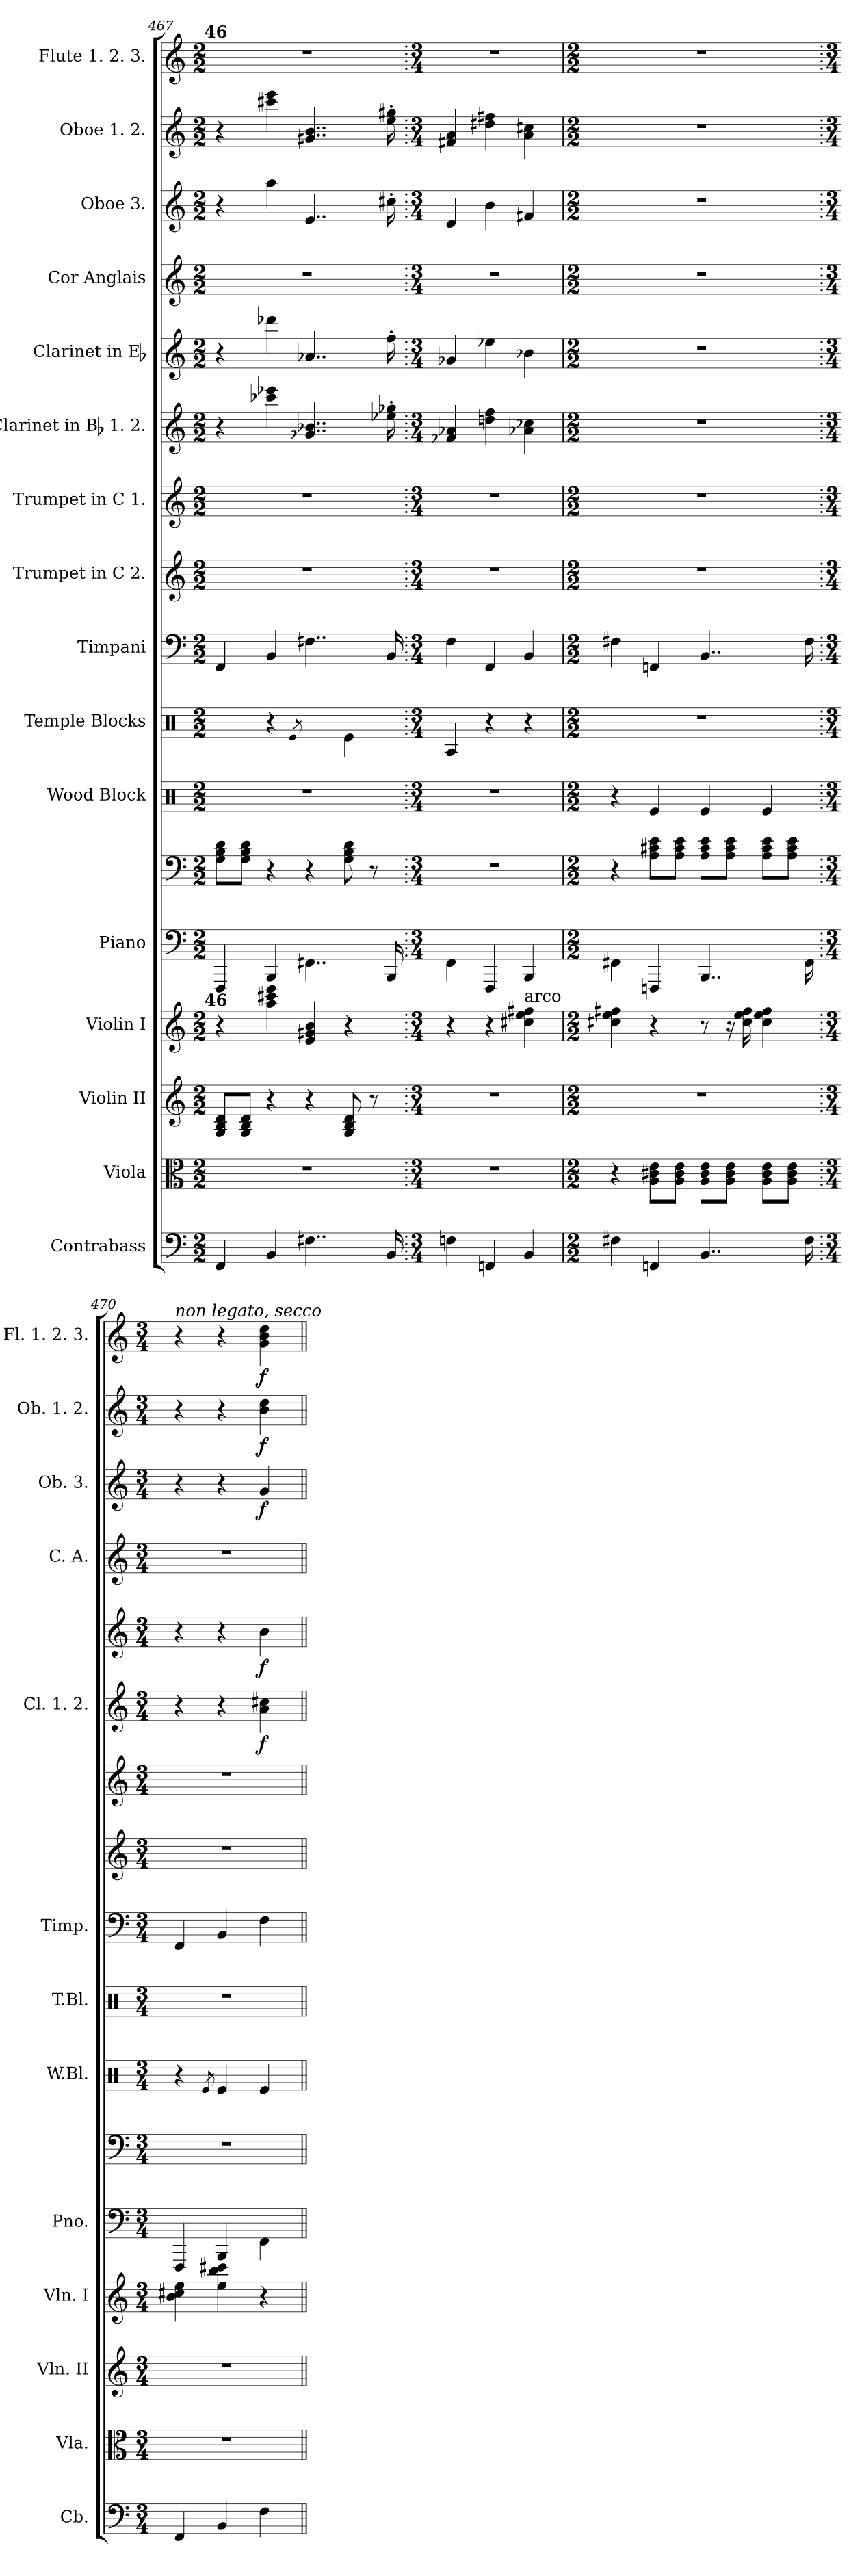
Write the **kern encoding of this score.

**kern	**kern	**kern	**kern	**kern	**kern	**kern	**kern	**kern	**kern	**kern	**kern	**dynam	**kern	**dynam	**kern	**kern	**dynam	**kern	**dynam	**kern	**dynam
*part16	*part15	*part14	*part13	*part12	*part12	*part11	*part10	*part9	*part8	*part7	*part6	*part6	*part5	*part5	*part4	*part3	*part3	*part2	*part2	*part1	*part1
*staff17	*staff16	*staff15	*staff14	*staff13	*staff12	*staff11	*staff10	*staff9	*staff8	*staff7	*staff6	*staff6	*staff5	*staff5	*staff4	*staff3	*staff3	*staff2	*staff2	*staff1	*staff1
*I"Contrabass	*I"Viola	*I"Violin II	*I"Violin I	*I"Piano	*	*I"Wood Block	*I"Temple Blocks	*I"Timpani	*I"Trumpet in C 2.	*I"Trumpet in C 1.	*I"Clarinet in Bb 1. 2.	*	*I"Clarinet in Eb	*	*I"Cor Anglais	*I"Oboe 3.	*	*I"Oboe 1. 2.	*	*I"Flute 1. 2. 3.	*
*I'Cb.	*I'Vla.	*I'Vln. II	*I'Vln. I	*I'Pno.	*	*I'W.Bl.	*I'T.Bl.	*I'Timp.	*	*	*I'Cl. 1. 2.	*	*	*	*I'C. A.	*I'Ob. 3.	*	*I'Ob. 1. 2.	*	*I'Fl. 1. 2. 3.	*
!!LO:PB:g=z
*clefF4	*clefC3	*clefG2	*clefG2	*clefF4	*clefF4	*clefX	*clefX	*clefF4	*clefG2	*clefG2	*clefG2	*	*clefG2	*	*clefG2	*clefG2	*	*clefG2	*	*clefG2	*
*ITrd7c12	*	*	*	*	*	*	*	*	*	*	*ITrd1c2	*	*ITrd-2c-3	*	*ITrd4c7	*	*	*	*	*	*
*k[]	*k[]	*k[]	*k[]	*k[]	*k[]	*k[]	*k[]	*k[]	*k[]	*k[]	*k[b-e-]	*	*k[b-e-a-]	*	*k[b-]	*k[]	*	*k[]	*	*k[]	*
*M2/2	*M2/2	*M2/2	*M2/2	*M2/2	*M2/2	*M2/2	*M2/2	*M2/2	*M2/2	*M2/2	*M2/2	*	*M2/2	*	*M2/2	*M2/2	*	*M2/2	*	*M2/2	*
=467	=467	=467	=467	=467	=467	=467	=467	=467	=467	=467	=467	=467	=467	=467	=467	=467	=467	=467	=467	=467	=467
!	!	!	!	!	!	!	!	!	!	!	!	!	!	!	!	!	!	!	!	!LO:TX:a:B:cj:t=46	!
!	!	!	!LO:TX:a:B:cj:t=46	!	!	!	!	!	!	!	!	!	!	!	!	!	!	!	!	!	!
4FFFi/	1r	8Gi/ 8Bi 8diL	4r	4FFFi/	8Gi\ 8Bi 8diL	1r	4Ri\	4FFi/	1r	1r	4r	.	4r	.	1r	4r	.	4r	.	1r	.
.	.	8Gi/ 8Bi 8diJ	.	.	8Gi\ 8Bi 8diJ	.	.	.	.	.	.	.	.	.	.	.	.	.	.	.	.
4BBBi/	.	4r	4aai\ 4ccc#Xi 4eeei	4BBBi/	4r	.	4r	4BBi/	.	.	4bb--Xi\ 4ddd-Xi	.	4fff-Xi\	.	.	4aai\	.	4ccc#Xi\ 4eeei	.	.	.
.	.	.	.	.	.	.	8qRei/	.	.	.	.	.	.	.	.	.	.	.	.	.	.
4..FF#Xi\	.	4r	4ei/ 4g#Xi 4bi	4..FF#Xi\	4r	.	4Ri\	4..F#Xi\	.	.	4..f-Xi/ 4..a-Xi	.	4..cc-Xi/	.	.	4..ei/	.	4..g#Xi/ 4..bi	.	.	.
.	.	8Gi/ 8Bi 8di	4r	.	8Gi\ 8Bi 8di	.	4Rei\	.	.	.	.	.	.	.	.	.	.	.	.	.	.
.	.	8r	.	.	8r	.	.	.	.	.	.	.	.	.	.	.	.	.	.	.	.
16BBBi/	.	.	.	16BBBi/	.	.	.	16BBi/	.	.	16dd-Xi\' 16ff-Xi'	.	16aa-'i\	.	.	16cc#X'i\	.	16eei\' 16gg#Xi'	.	.	.
=468.	=468.	=468.	=468.	=468.	=468.	=468.	=468.	=468.	=468.	=468.	=468.	=468.	=468.	=468.	=468.	=468.	=468.	=468.	=468.	=468.	=468.
*M3/4	*M3/4	*M3/4	*M3/4	*M3/4	*M3/4	*M3/4	*M3/4	*M3/4	*M3/4	*M3/4	*M3/4	*	*M3/4	*	*M3/4	*M3/4	*	*M3/4	*	*M3/4	*
!	!LO:N:vis=1	!LO:N:vis=1	!	!	!LO:N:vis=1	!LO:N:vis=1	!	!	!LO:N:vis=1	!LO:N:vis=1	!	!	!	!	!LO:N:vis=1	!	!	!	!	!LO:N:vis=1	!
4FFni\	2.r	2.r	4r	4FFi\	2.r	2.r	4RAi/	4Fi\	2.r	2.r	4e--Xi/ 4g-Xi	.	4b--Xi/	.	2.r	4di/	.	4f#Xi/ 4ai	.	2.r	.
4FFFni/	.	.	4r	4FFFi/	.	.	4r	4FFi/	.	.	4ccni\ 4ee-i	.	4gg-Xi\	.	.	4bi\	.	4dd#Xi\ 4ff#Xi	.	.	.
!	!	!	!LO:TX:a:t=arco	!	!	!	!	!	!	!	!	!	!	!	!	!	!	!	!	!	!
4BBBi/	.	.	4cc#Xi\ 4eei 4ff#Xi	4BBBi/	.	.	4r	4BBi/	.	.	4g-Xi\ 4b--Xi	.	4dd-Xi\	.	.	4f#Xi/	.	4ai\ 4cc#Xi	.	.	.
=469	=469	=469	=469	=469	=469	=469	=469	=469	=469	=469	=469	=469	=469	=469	=469	=469	=469	=469	=469	=469	=469
*M2/2	*M2/2	*M2/2	*M2/2	*M2/2	*M2/2	*M2/2	*M2/2	*M2/2	*M2/2	*M2/2	*M2/2	*	*M2/2	*	*M2/2	*M2/2	*	*M2/2	*	*M2/2	*
4FF#Xi\	4r	1r	4cc#Xi\ 4eei 4ff#Xi	4FF#Xi\	4r	4r	1r	4F#Xi\	1r	1r	1r	.	1r	.	1r	1r	.	1r	.	1r	.
4FFFni/	8Ai\ 8c#Xi 8eiL	.	4r	4FFFni/	8Ai\ 8c#Xi 8eiL	4Rei/	.	4FFni/	.	.	.	.	.	.	.	.	.	.	.	.	.
.	8Ai\ 8c#i 8eiJ	.	.	.	8Ai\ 8c#i 8eiJ	.	.	.	.	.	.	.	.	.	.	.	.	.	.	.	.
4..BBBi/	8Ai\ 8c#i 8eiL	.	8r	4..BBBi/	8Ai\ 8c#i 8eiL	4Rei/	.	4..BBi/	.	.	.	.	.	.	.	.	.	.	.	.	.
.	8Ai\ 8c#i 8eiJ	.	16r	.	8Ai\ 8c#i 8eiJ	.	.	.	.	.	.	.	.	.	.	.	.	.	.	.	.
.	.	.	16cc#i\ 16eei 16ff#i	.	.	.	.	.	.	.	.	.	.	.	.	.	.	.	.	.	.
.	8Ai\ 8c#i 8eiL	.	4cc#i\ 4eei 4ff#i	.	8Ai\ 8c#i 8eiL	4Rei/	.	.	.	.	.	.	.	.	.	.	.	.	.	.	.
.	8Ai\ 8c#i 8eiJ	.	.	.	8Ai\ 8c#i 8eiJ	.	.	.	.	.	.	.	.	.	.	.	.	.	.	.	.
16FF#i\	.	.	.	16FF#i\	.	.	.	16F#i\	.	.	.	.	.	.	.	.	.	.	.	.	.
=470.	=470.	=470.	=470.	=470.	=470.	=470.	=470.	=470.	=470.	=470.	=470.	=470.	=470.	=470.	=470.	=470.	=470.	=470.	=470.	=470.	=470.
*M3/4	*M3/4	*M3/4	*M3/4	*M3/4	*M3/4	*M3/4	*M3/4	*M3/4	*M3/4	*M3/4	*M3/4	*	*M3/4	*	*M3/4	*M3/4	*	*M3/4	*	*M3/4	*
!	!	!	!	!	!	!	!	!	!	!	!	!	!	!	!	!	!	!	!	!LO:TX:a:i:t=non legato, secco	!
!	!LO:N:vis=1	!LO:N:vis=1	!	!	!LO:N:vis=1	!	!LO:N:vis=1	!	!LO:N:vis=1	!LO:N:vis=1	!	!	!	!	!LO:N:vis=1	!	!	!	!	!	!
4FFFi/	2.r	2.r	4bi\ 4cc#Xi 4eei	4FFFi/	2.r	4r	2.r	4FFi/	2.r	2.r	4r	.	4r	.	2.r	4r	.	4r	.	4r	.
.	.	.	.	.	.	8qRei/	.	.	.	.	.	.	.	.	.	.	.	.	.	.	.
4BBBi/	.	.	4eei\ 4bbi 4ccc#Xi	4BBBi/	.	4Rei/	.	4BBi/	.	.	4r	.	4r	.	.	4r	.	4r	.	4r	.
4FFi\	.	.	4r	4FFi\	.	4Rei/	.	4Fi\	.	.	4gi\ 4bni	f	4ddi\	f	.	4gi/	f	4bi\ 4ddi	f	4gi\ 4bi 4ddi	f
=||	=||	=||	=||	=||	=||	=||	=||	=||	=||	=||	=||	=||	=||	=||	=||	=||	=||	=||	=||	=||	=||
*-	*-	*-	*-	*-	*-	*-	*-	*-	*-	*-	*-	*-	*-	*-	*-	*-	*-	*-	*-	*-	*-
